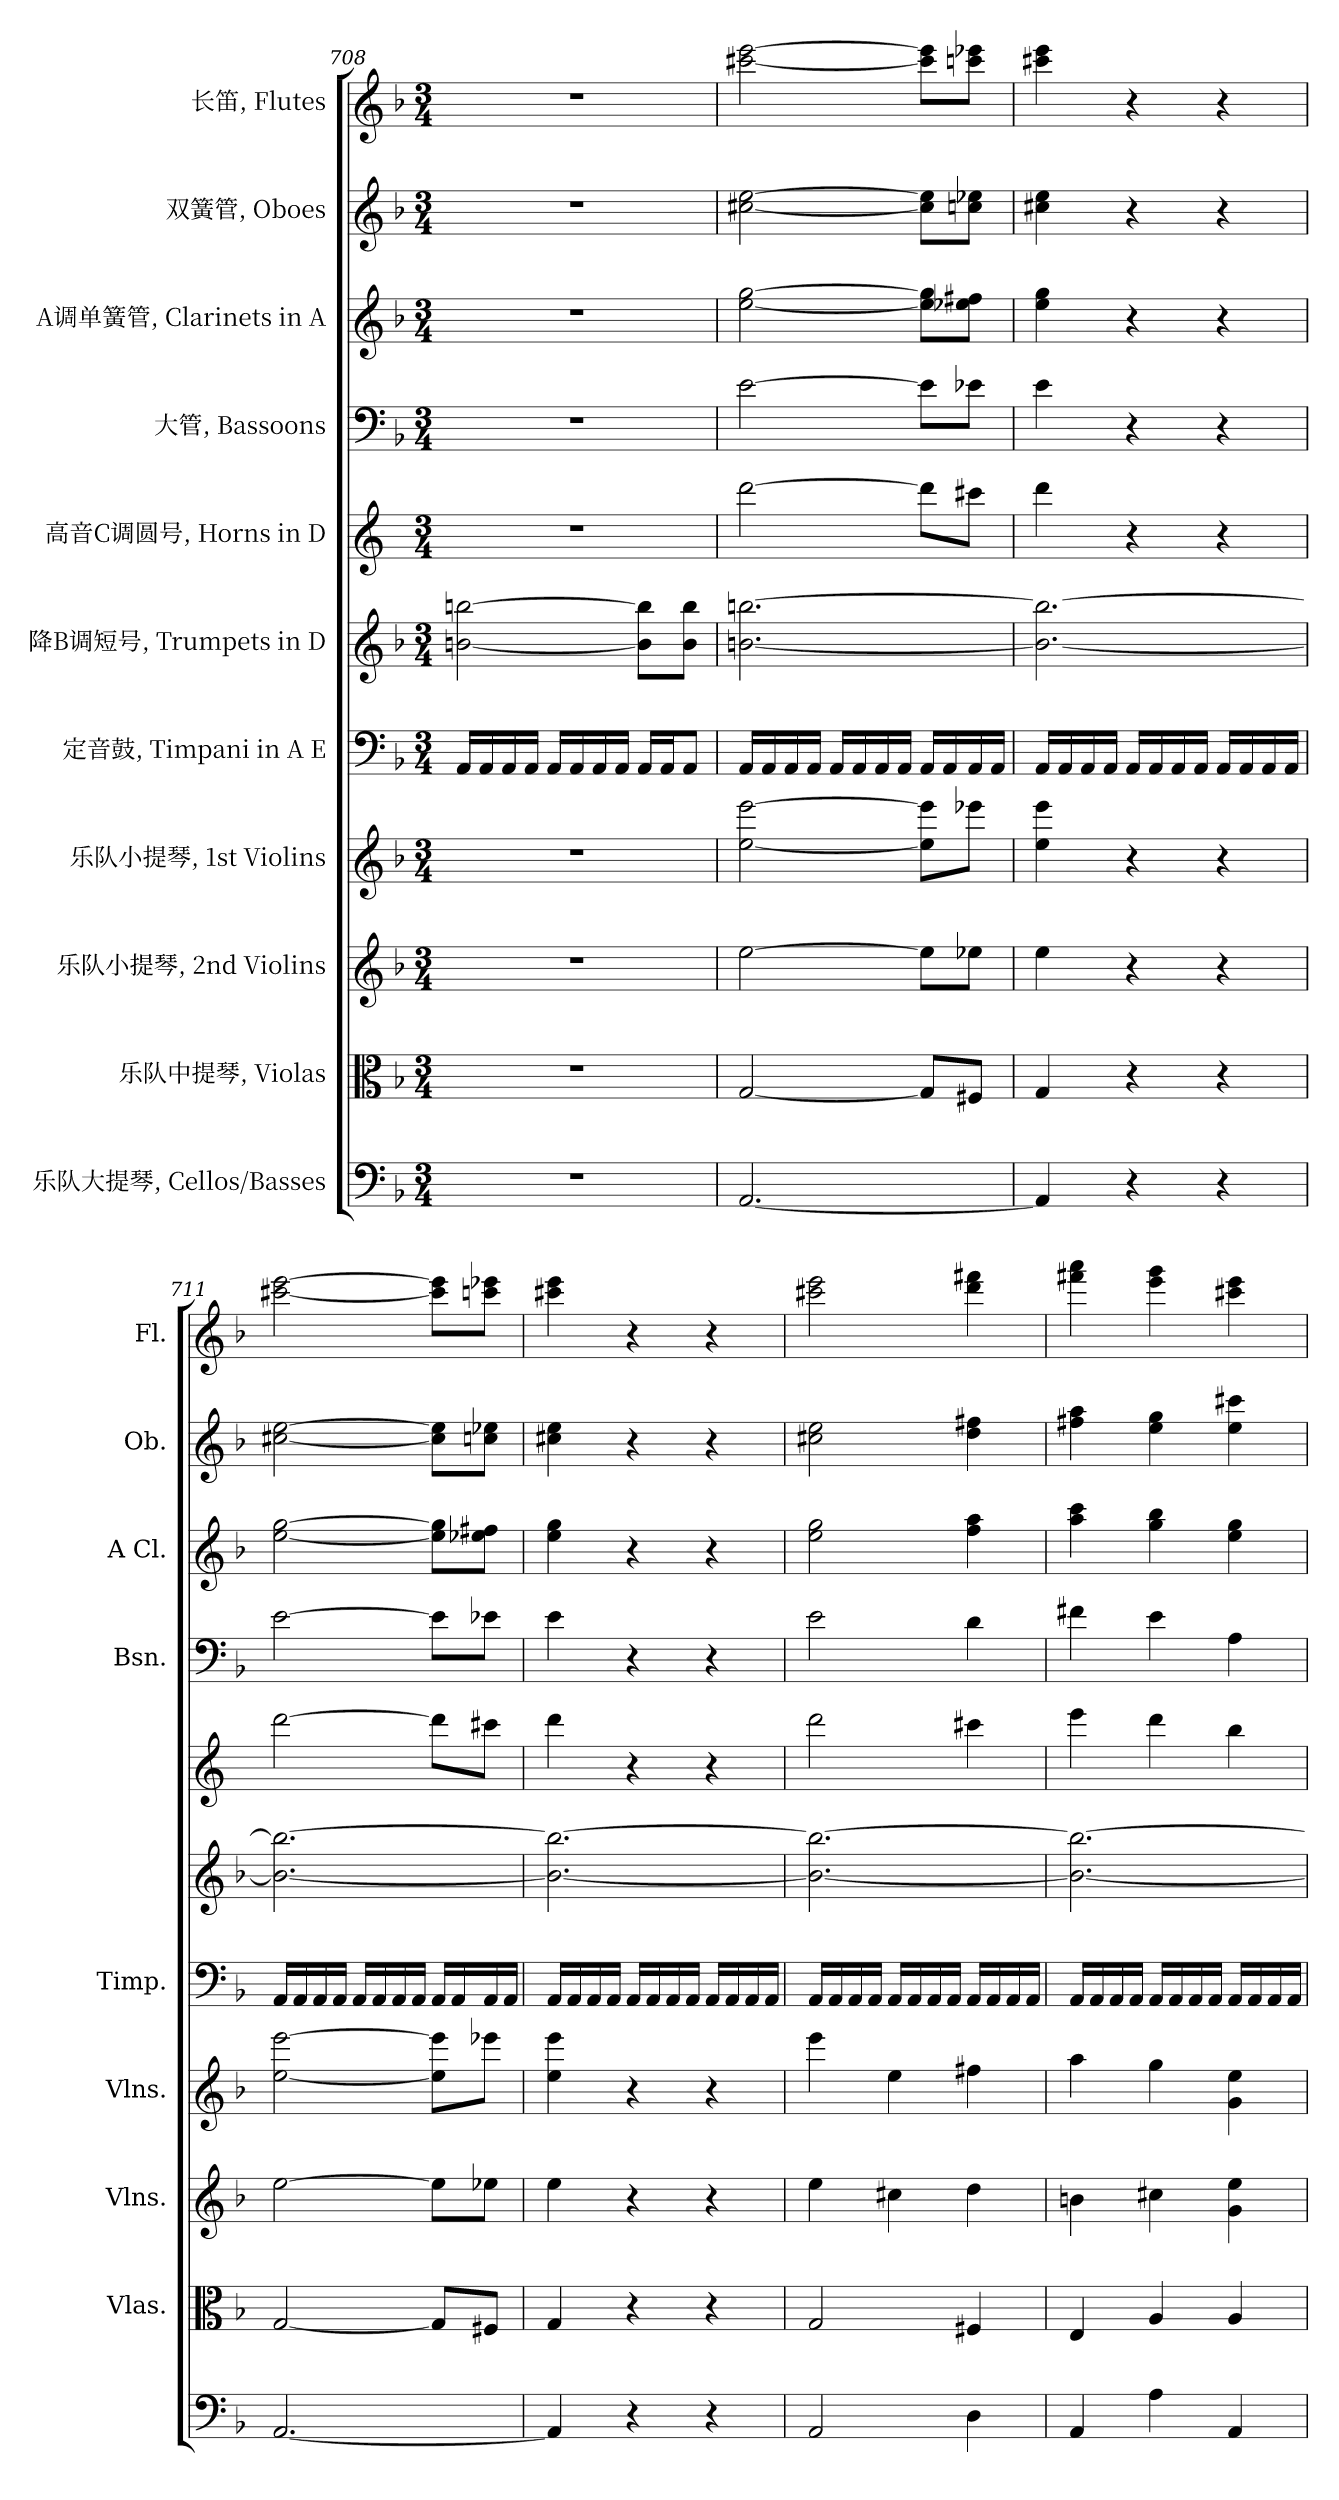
**kern	**kern	**kern	**kern	**kern	**kern	**kern	**kern	**kern	**kern	**kern
*part11	*part10	*part9	*part8	*part7	*part6	*part5	*part4	*part3	*part2	*part1
*staff11	*staff10	*staff9	*staff8	*staff7	*staff6	*staff5	*staff4	*staff3	*staff2	*staff1
*I"乐队大提琴, Cellos/Basses	*I"乐队中提琴, Violas	*I"乐队小提琴, 2nd Violins	*I"乐队小提琴, 1st Violins	*I"定音鼓, Timpani in A E	*I"降B调短号, Trumpets in D	*I"高音C调圆号, Horns in D	*I"大管, Bassoons	*I"A调单簧管, Clarinets in A	*I"双簧管, Oboes	*I"长笛, Flutes
*	*I'Vlas.	*I'Vlns.	*I'Vlns.	*I'Timp.	*	*	*I'Bsn.	*I'A Cl.	*I'Ob.	*I'Fl.
*clefF4	*clefC3	*clefG2	*clefG2	*clefF4	*clefG2	*clefG2	*clefF4	*clefG2	*clefG2	*clefG2
*	*	*	*	*	*ITrd1c2	*ITrd4c7	*	*ITrd2c3	*	*
*k[b-]	*k[b-]	*k[b-]	*k[b-]	*k[b-]	*k[b-e-a-]	*k[b-]	*k[b-]	*k[f#c#]	*k[b-]	*k[b-]
*M3/4	*M3/4	*M3/4	*M3/4	*M3/4	*M3/4	*M3/4	*M3/4	*M3/4	*M3/4	*M3/4
=708	=708	=708	=708	=708	=708	=708	=708	=708	=708	=708
2.r	2.r	2.r	2.r	16AA/LL	[2an\ [2aan\	2.r	2.r	2.r	2.r	2.r
.	.	.	.	16AA/	.	.	.	.	.	.
.	.	.	.	16AA/	.	.	.	.	.	.
.	.	.	.	16AA/JJ	.	.	.	.	.	.
.	.	.	.	16AA/LL	.	.	.	.	.	.
.	.	.	.	16AA/	.	.	.	.	.	.
.	.	.	.	16AA/	.	.	.	.	.	.
.	.	.	.	16AA/JJ	.	.	.	.	.	.
.	.	.	.	16AA/LL	8a\] 8aa\]L	.	.	.	.	.
.	.	.	.	16AA/J	.	.	.	.	.	.
.	.	.	.	8AA/J	8a\ 8aa\J	.	.	.	.	.
=709	=709	=709	=709	=709	=709	=709	=709	=709	=709	=709
[2.AA/	[2G/	[2ee\	[2ee\ [2eee\	16AA/LL	[2.an\ [2.aan\	[2gg\	[2e\	[2cc#\ [2ee\	[2cc#X\ [2ee\	[2ccc#X\ [2eee\
.	.	.	.	16AA/	.	.	.	.	.	.
.	.	.	.	16AA/	.	.	.	.	.	.
.	.	.	.	16AA/JJ	.	.	.	.	.	.
.	.	.	.	16AA/LL	.	.	.	.	.	.
.	.	.	.	16AA/	.	.	.	.	.	.
.	.	.	.	16AA/	.	.	.	.	.	.
.	.	.	.	16AA/JJ	.	.	.	.	.	.
.	8G/L]	8ee\L]	8ee\] 8eee\]L	16AA/LL	.	8gg\L]	8e\L]	8cc#\] 8ee\]L	8cc#\] 8ee\]L	8ccc#\] 8eee\]L
.	.	.	.	16AA/	.	.	.	.	.	.
.	8F#X/J	8ee-X\J	8eee-X\J	16AA/	.	8ff#X\J	8e-X\J	8ccn\ 8dd#X\J	8ccn\ 8ee-X\J	8cccn\ 8eee-X\J
.	.	.	.	16AA/JJ	.	.	.	.	.	.
!!LO:PB:g=z
=710	=710	=710	=710	=710	=710	=710	=710	=710	=710	=710
4AA/]	4G/	4ee\	4ee\ 4eee\	16AA/LL	2.a\_ 2.aa\_	4gg\	4e\	4cc#\ 4ee\	4cc#X\ 4ee\	4ccc#X\ 4eee\
.	.	.	.	16AA/	.	.	.	.	.	.
.	.	.	.	16AA/	.	.	.	.	.	.
.	.	.	.	16AA/JJ	.	.	.	.	.	.
4r	4r	4r	4r	16AA/LL	.	4r	4r	4r	4r	4r
.	.	.	.	16AA/	.	.	.	.	.	.
.	.	.	.	16AA/	.	.	.	.	.	.
.	.	.	.	16AA/JJ	.	.	.	.	.	.
4r	4r	4r	4r	16AA/LL	.	4r	4r	4r	4r	4r
.	.	.	.	16AA/	.	.	.	.	.	.
.	.	.	.	16AA/	.	.	.	.	.	.
.	.	.	.	16AA/JJ	.	.	.	.	.	.
=711	=711	=711	=711	=711	=711	=711	=711	=711	=711	=711
[2.AA/	[2G/	[2ee\	[2ee\ [2eee\	16AA/LL	2.a\_ 2.aa\_	[2gg\	[2e\	[2cc#\ [2ee\	[2cc#X\ [2ee\	[2ccc#X\ [2eee\
.	.	.	.	16AA/	.	.	.	.	.	.
.	.	.	.	16AA/	.	.	.	.	.	.
.	.	.	.	16AA/JJ	.	.	.	.	.	.
.	.	.	.	16AA/LL	.	.	.	.	.	.
.	.	.	.	16AA/	.	.	.	.	.	.
.	.	.	.	16AA/	.	.	.	.	.	.
.	.	.	.	16AA/JJ	.	.	.	.	.	.
.	8G/L]	8ee\L]	8ee\] 8eee\]L	16AA/LL	.	8gg\L]	8e\L]	8cc#\] 8ee\]L	8cc#\] 8ee\]L	8ccc#\] 8eee\]L
.	.	.	.	16AA/	.	.	.	.	.	.
.	8F#X/J	8ee-X\J	8eee-X\J	16AA/	.	8ff#X\J	8e-X\J	8ccn\ 8dd#X\J	8ccn\ 8ee-X\J	8cccn\ 8eee-X\J
.	.	.	.	16AA/JJ	.	.	.	.	.	.
=712	=712	=712	=712	=712	=712	=712	=712	=712	=712	=712
4AA/]	4G/	4ee\	4ee\ 4eee\	16AA/LL	2.a\_ 2.aa\_	4gg\	4e\	4cc#\ 4ee\	4cc#X\ 4ee\	4ccc#X\ 4eee\
.	.	.	.	16AA/	.	.	.	.	.	.
.	.	.	.	16AA/	.	.	.	.	.	.
.	.	.	.	16AA/JJ	.	.	.	.	.	.
4r	4r	4r	4r	16AA/LL	.	4r	4r	4r	4r	4r
.	.	.	.	16AA/	.	.	.	.	.	.
.	.	.	.	16AA/	.	.	.	.	.	.
.	.	.	.	16AA/JJ	.	.	.	.	.	.
4r	4r	4r	4r	16AA/LL	.	4r	4r	4r	4r	4r
.	.	.	.	16AA/	.	.	.	.	.	.
.	.	.	.	16AA/	.	.	.	.	.	.
.	.	.	.	16AA/JJ	.	.	.	.	.	.
!!LO:PB:g=z
=713	=713	=713	=713	=713	=713	=713	=713	=713	=713	=713
2AA/	2G/	4ee\	4eee\	16AA/LL	2.a\_ 2.aa\_	2gg\	2e\	2cc#\ 2ee\	2cc#X\ 2ee\	2ccc#X\ 2eee\
.	.	.	.	16AA/	.	.	.	.	.	.
.	.	.	.	16AA/	.	.	.	.	.	.
.	.	.	.	16AA/JJ	.	.	.	.	.	.
.	.	4cc#X\	4ee\	16AA/LL	.	.	.	.	.	.
.	.	.	.	16AA/	.	.	.	.	.	.
.	.	.	.	16AA/	.	.	.	.	.	.
.	.	.	.	16AA/JJ	.	.	.	.	.	.
4D\	4F#X/	4dd\	4ff#X\	16AA/LL	.	4ff#X\	4d\	4dd\ 4ff#\	4dd\ 4ff#X\	4ddd\ 4fff#X\
.	.	.	.	16AA/	.	.	.	.	.	.
.	.	.	.	16AA/	.	.	.	.	.	.
.	.	.	.	16AA/JJ	.	.	.	.	.	.
=714	=714	=714	=714	=714	=714	=714	=714	=714	=714	=714
4AA/	4E/	4bn\	4aa\	16AA/LL	2.a\_ 2.aa\_	4aa\	4f#X\	4ff#\ 4aa\	4ff#X\ 4aa\	4fff#X\ 4aaa\
.	.	.	.	16AA/	.	.	.	.	.	.
.	.	.	.	16AA/	.	.	.	.	.	.
.	.	.	.	16AA/JJ	.	.	.	.	.	.
4A\	4A/	4cc#X\	4gg\	16AA/LL	.	4gg\	4e\	4ee\ 4gg\	4ee\ 4gg\	4eee\ 4ggg\
.	.	.	.	16AA/	.	.	.	.	.	.
.	.	.	.	16AA/	.	.	.	.	.	.
.	.	.	.	16AA/JJ	.	.	.	.	.	.
4AA/	4A/	4g\ 4ee\	4g\ 4ee\	16AA/LL	.	4ee\	4A\	4cc#\ 4ee\	4ee\ 4ccc#X\	4ccc#X\ 4eee\
.	.	.	.	16AA/	.	.	.	.	.	.
.	.	.	.	16AA/	.	.	.	.	.	.
.	.	.	.	16AA/JJ	.	.	.	.	.	.
=	=	=	=	=	=	=	=	=	=	=
*-	*-	*-	*-	*-	*-	*-	*-	*-	*-	*-
